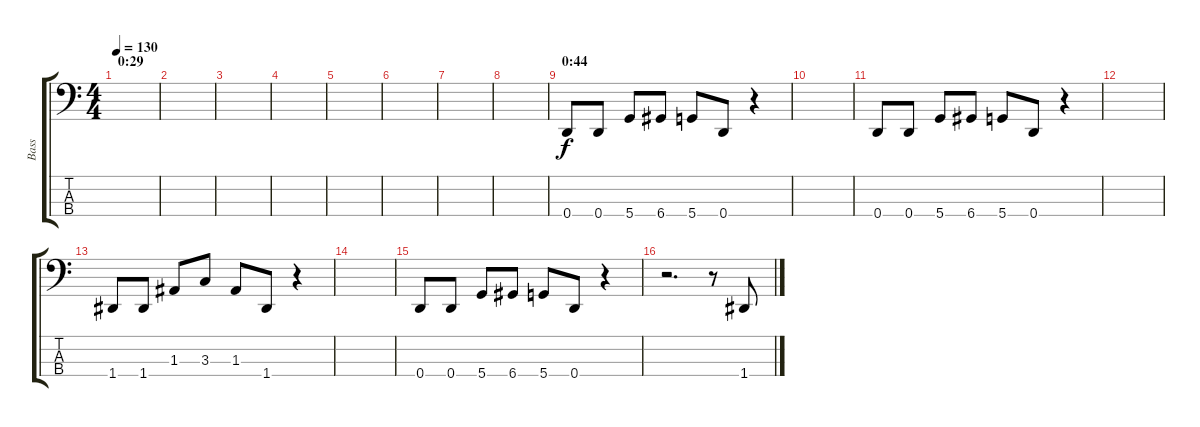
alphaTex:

\track ("Bass" "Bass") {instrument electricbasspick}
\staff {score tabs}
\tuning (G2 D2 A1 D1) {hide}
\ts (4 4)
\section ("" "0:29")
\tempo 130
\clef f4
\ks c
|
|
|
|
|
|
|
|
\section ("" "0:44")
0.4.8 0.4.8 5.4.8 6.4.8 5.4.8 0.4.8 r.4 |
|
0.4.8 0.4.8 5.4.8 6.4.8 5.4.8 0.4.8 r.4 |
|
1.4.8 1.4.8 1.3.8 3.3.8 1.3.8 1.4.8 r.4 |
|
0.4.8 0.4.8 5.4.8 6.4.8 5.4.8 0.4.8 r.4 |
r.2{d} r.8 1.4.8
